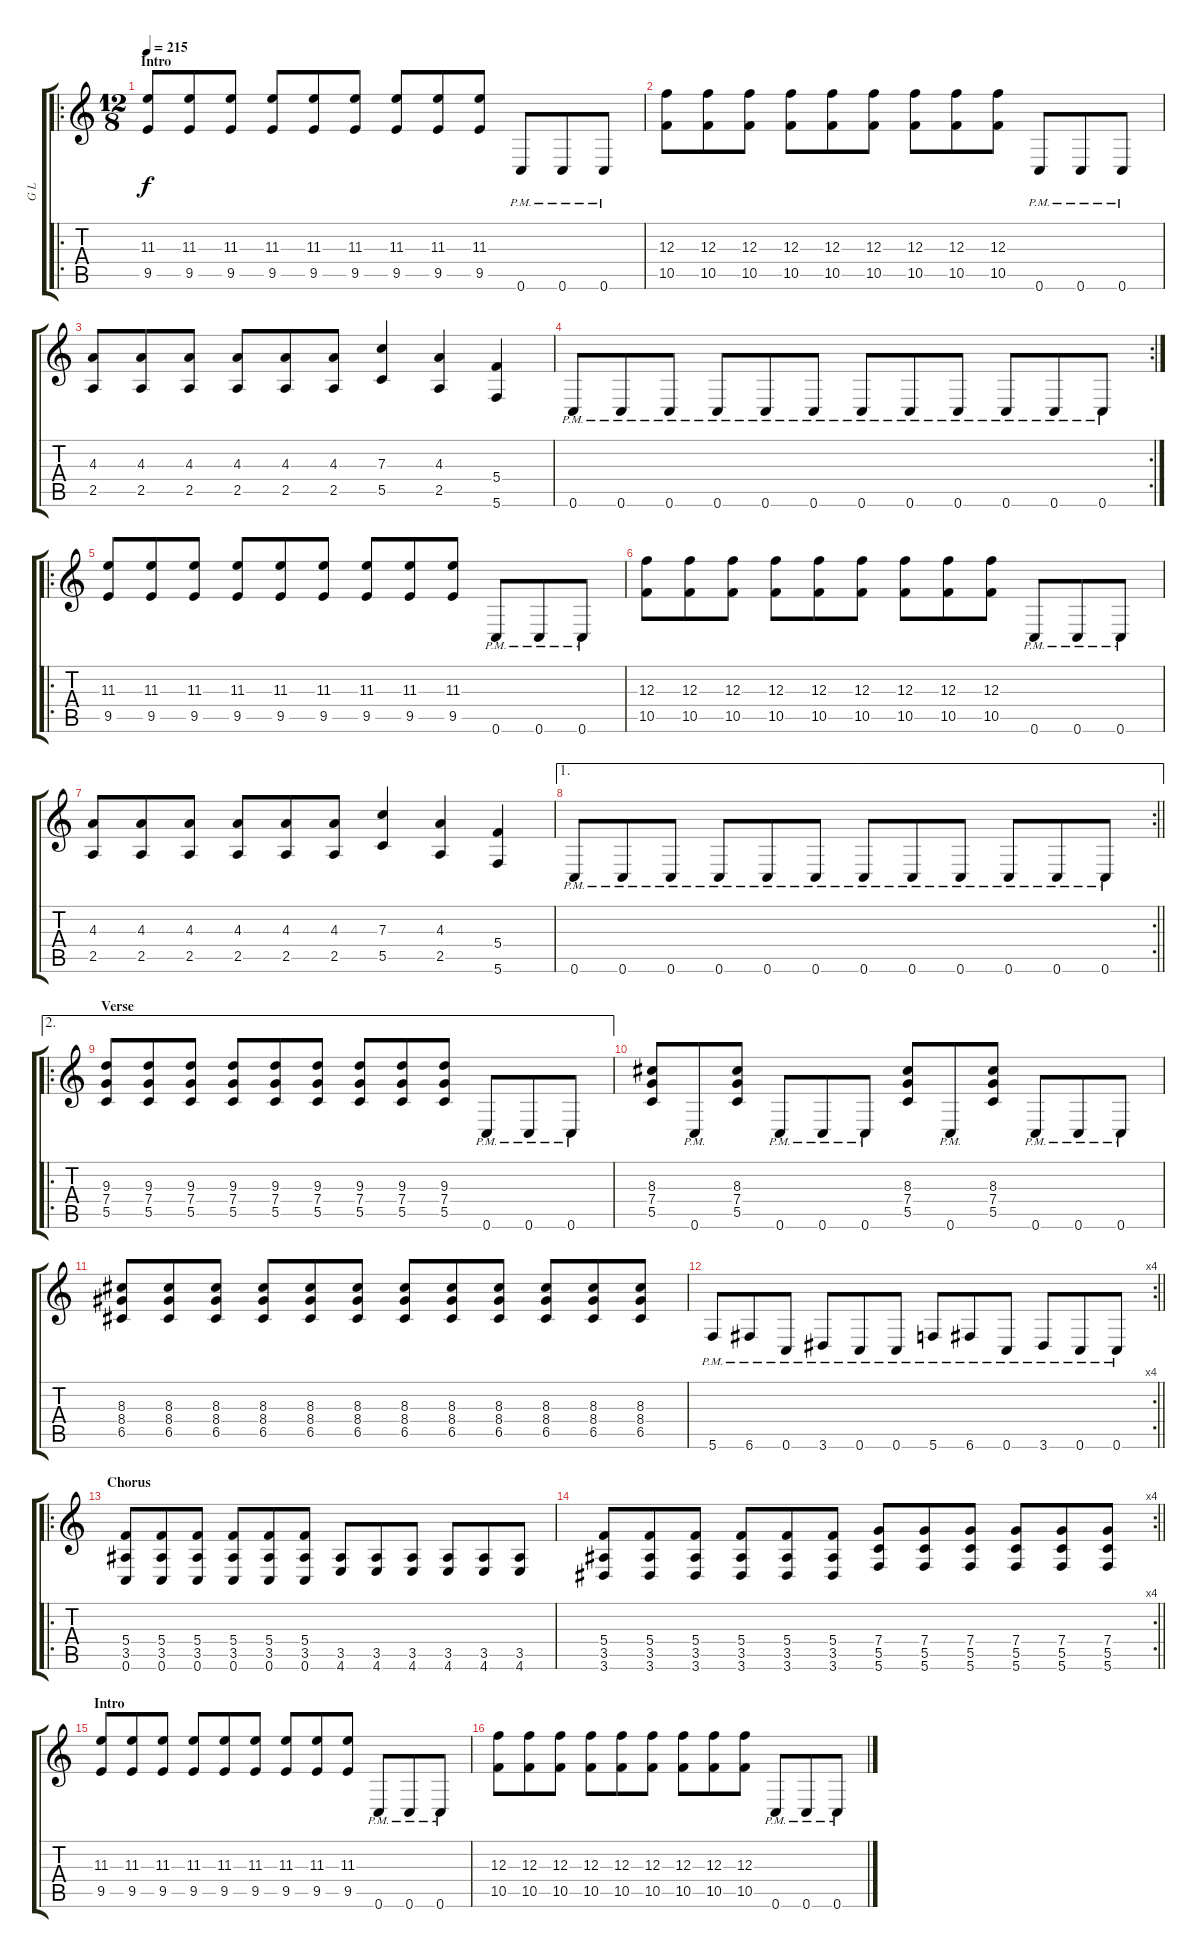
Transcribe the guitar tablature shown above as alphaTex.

\track ("G L" "G L") {instrument distortionguitar}
\staff {score tabs}
\tuning (D4 A3 F3 C3 G2 C2) {hide}
\ro
\ts (12 8)
\section ("" "Intro")
\tempo 215
\clef g2
\ks c
(11.3 9.5).8{dy f instrument distortionguitar} (11.3 9.5).8 (11.3 9.5).8 (11.3 9.5).8 (11.3 9.5).8 (11.3 9.5).8 (11.3 9.5).8 (11.3 9.5).8 (11.3 9.5).8 0.6{pm}.8 0.6{pm}.8 0.6{pm}.8 |
(12.3 10.5).8 (12.3 10.5).8 (12.3 10.5).8 (12.3 10.5).8 (12.3 10.5).8 (12.3 10.5).8 (12.3 10.5).8 (12.3 10.5).8 (12.3 10.5).8 0.6{pm}.8 0.6{pm}.8 0.6{pm}.8 |
(4.3 2.5).8 (4.3 2.5).8 (4.3 2.5).8 (4.3 2.5).8 (4.3 2.5).8 (4.3 2.5).8 (7.3 5.5).4 (4.3 2.5).4 (5.4 5.6).4 |
\rc 2
0.6{pm}.8 0.6{pm}.8 0.6{pm}.8 0.6{pm}.8 0.6{pm}.8 0.6{pm}.8 0.6{pm}.8 0.6{pm}.8 0.6{pm}.8 0.6{pm}.8 0.6{pm}.8 0.6{pm}.8 |
\ro
(11.3 9.5).8 (11.3 9.5).8 (11.3 9.5).8 (11.3 9.5).8 (11.3 9.5).8 (11.3 9.5).8 (11.3 9.5).8 (11.3 9.5).8 (11.3 9.5).8 0.6{pm}.8 0.6{pm}.8 0.6{pm}.8 |
(12.3 10.5).8 (12.3 10.5).8 (12.3 10.5).8 (12.3 10.5).8 (12.3 10.5).8 (12.3 10.5).8 (12.3 10.5).8 (12.3 10.5).8 (12.3 10.5).8 0.6{pm}.8 0.6{pm}.8 0.6{pm}.8 |
(4.3 2.5).8 (4.3 2.5).8 (4.3 2.5).8 (4.3 2.5).8 (4.3 2.5).8 (4.3 2.5).8 (7.3 5.5).4 (4.3 2.5).4 (5.4 5.6).4 |
\ae 1
\rc 2
\barLineRight lightlight
0.6{pm}.8 0.6{pm}.8 0.6{pm}.8 0.6{pm}.8 0.6{pm}.8 0.6{pm}.8 0.6{pm}.8 0.6{pm}.8 0.6{pm}.8 0.6{pm}.8 0.6{pm}.8 0.6{pm}.8 |
\ae 2
\ro
\section ("" "Verse")
(9.3 7.4 5.5).8 (9.3 7.4 5.5).8 (9.3 7.4 5.5).8 (9.3 7.4 5.5).8 (9.3 7.4 5.5).8 (9.3 7.4 5.5).8 (9.3 7.4 5.5).8 (9.3 7.4 5.5).8 (9.3 7.4 5.5).8 0.6{pm}.8 0.6{pm}.8 0.6{pm}.8 |
(8.3 7.4 5.5).8 0.6{pm}.8 (8.3 7.4 5.5).8 0.6{pm}.8 0.6{pm}.8 0.6{pm}.8 (8.3 7.4 5.5).8 0.6{pm}.8 (8.3 7.4 5.5).8 0.6{pm}.8 0.6{pm}.8 0.6{pm}.8 |
(8.3 8.4 6.5).8 (8.3 8.4 6.5).8 (8.3 8.4 6.5).8 (8.3 8.4 6.5).8 (8.3 8.4 6.5).8 (8.3 8.4 6.5).8 (8.3 8.4 6.5).8 (8.3 8.4 6.5).8 (8.3 8.4 6.5).8 (8.3 8.4 6.5).8 (8.3 8.4 6.5).8 (8.3 8.4 6.5).8 |
\rc 4
\barLineRight lightlight
5.6{pm}.8 6.6{pm}.8 0.6{pm}.8 3.6{pm}.8 0.6{pm}.8 0.6{pm}.8 5.6{pm}.8 6.6{pm}.8 0.6{pm}.8 3.6{pm}.8 0.6{pm}.8 0.6{pm}.8 |
\ro
\section ("" "Chorus")
(5.4 3.5 0.6).8 (5.4 3.5 0.6).8 (5.4 3.5 0.6).8 (5.4 3.5 0.6).8 (5.4 3.5 0.6).8 (5.4 3.5 0.6).8 (3.5 4.6).8 (3.5 4.6).8 (3.5 4.6).8 (3.5 4.6).8 (3.5 4.6).8 (3.5 4.6).8 |
\rc 4
\barLineRight lightlight
(5.4 3.5 3.6).8 (5.4 3.5 3.6).8 (5.4 3.5 3.6).8 (5.4 3.5 3.6).8 (5.4 3.5 3.6).8 (5.4 3.5 3.6).8 (7.4 5.5 5.6).8 (7.4 5.5 5.6).8 (7.4 5.5 5.6).8 (7.4 5.5 5.6).8 (7.4 5.5 5.6).8 (7.4 5.5 5.6).8 |
\section ("" "Intro")
(11.3 9.5).8 (11.3 9.5).8 (11.3 9.5).8 (11.3 9.5).8 (11.3 9.5).8 (11.3 9.5).8 (11.3 9.5).8 (11.3 9.5).8 (11.3 9.5).8 0.6{pm}.8 0.6{pm}.8 0.6{pm}.8 |
(12.3 10.5).8 (12.3 10.5).8 (12.3 10.5).8 (12.3 10.5).8 (12.3 10.5).8 (12.3 10.5).8 (12.3 10.5).8 (12.3 10.5).8 (12.3 10.5).8 0.6{pm}.8 0.6{pm}.8 0.6{pm}.8
